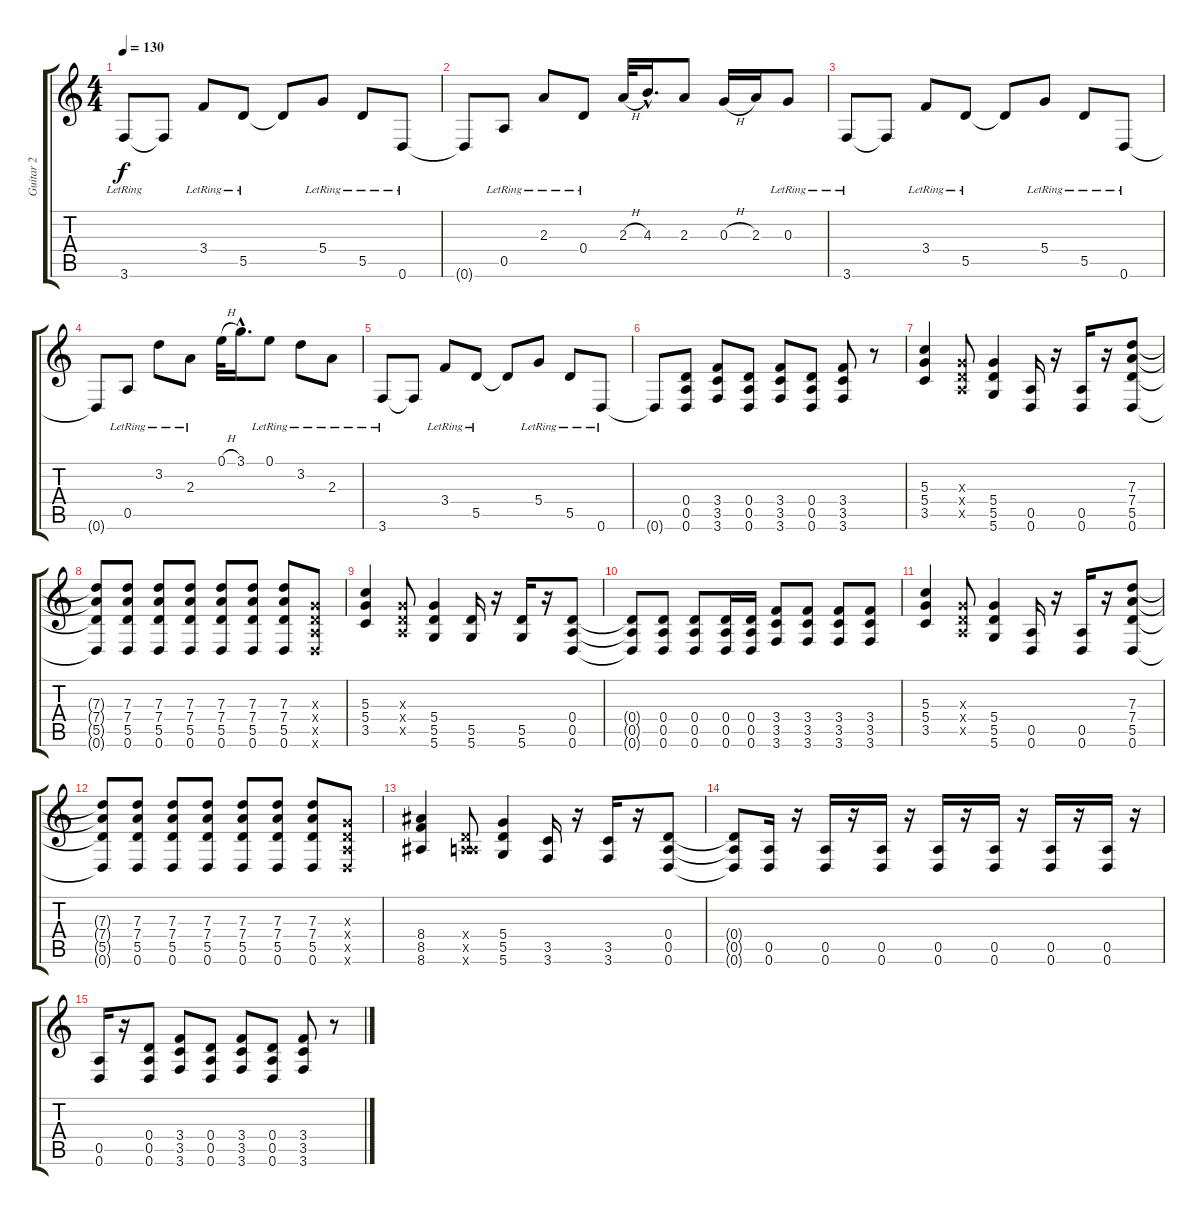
\track ("Guitar 2" "Guitar 2") {instrument overdrivenguitar}
\staff {score tabs}
\tuning (E4 B3 G3 D3 A2 D2) {hide}
\ts (4 4)
\tempo 130
\clef g2
\ks c
3.6{lr}.8{dy f} 3.6{t}.8 3.4{lr}.8 5.5{lr}.8 5.5{t}.8 5.4{lr}.8 5.5{lr}.8 0.6{lr}.8 |
0.6{t}.8 0.5{lr}.8 2.3{lr}.8 0.4{lr}.8 2.3{h}.32 4.3{hac}.16{d} 2.3.8 0.3{h}.16 2.3.16 0.3{lr}.8 |
3.6{lr}.8 3.6{t}.8 3.4{lr}.8 5.5{lr}.8 5.5{t}.8 5.4{lr}.8 5.5{lr}.8 0.6{lr}.8 |
0.6{t}.8 0.5{lr}.8 3.2{lr}.8 2.3{lr}.8 0.1{h}.32 3.1{hac}.16{d} 0.1{lr}.8 3.2{lr}.8 2.3{lr}.8 |
3.6{lr}.8 3.6{t}.8 3.4{lr}.8 5.5{lr}.8 5.5{t}.8 5.4{lr}.8 5.5{lr}.8 0.6{lr}.8 |
0.6{t}.8 (0.4 0.5 0.6).8{volume 16 instrument overdrivenguitar} (3.4 3.5 3.6).8 (0.4 0.5 0.6).8 (3.4 3.5 3.6).8 (0.4 0.5 0.6).8 (3.4 3.5 3.6).8 r.8 |
(5.3 5.4 3.5).4 (0.3{x} 0.4{x} 0.5{x}).8 (5.4 5.5 5.6).4 (0.5 0.6).16 r.16 (0.5 0.6).16 r.16 (7.3 7.4 5.5 0.6).8 |
(7.3{t} 7.4{t} 5.5{t} 0.6{t}).8 (7.3 7.4 5.5 0.6).8 (7.3 7.4 5.5 0.6).8 (7.3 7.4 5.5 0.6).8 (7.3 7.4 5.5 0.6).8 (7.3 7.4 5.5 0.6).8 (7.3 7.4 5.5 0.6).8 (0.3{x} 0.4{x} 0.5{x} 0.6{x}).8 |
(5.3 5.4 3.5).4 (0.3{x} 0.4{x} 0.5{x}).8 (5.4 5.5 5.6).4 (5.5 5.6).16 r.16 (5.5 5.6).16 r.16 (0.4 0.5 0.6).8 |
(0.4{t} 0.5{t} 0.6{t}).8 (0.4 0.5 0.6).8 (0.4 0.5 0.6).8 (0.4 0.5 0.6).16 (0.4 0.5 0.6).16 (3.4 3.5 3.6).8 (3.4 3.5 3.6).8 (3.4 3.5 3.6).8 (3.4 3.5 3.6).8 |
(5.3 5.4 3.5).4 (0.3{x} 0.4{x} 0.5{x}).8 (5.4 5.5 5.6).4 (0.5 0.6).16 r.16 (0.5 0.6).16 r.16 (7.3 7.4 5.5 0.6).8 |
(7.3{t} 7.4{t} 5.5{t} 0.6{t}).8 (7.3 7.4 5.5 0.6).8 (7.3 7.4 5.5 0.6).8 (7.3 7.4 5.5 0.6).8 (7.3 7.4 5.5 0.6).8 (7.3 7.4 5.5 0.6).8 (7.3 7.4 5.5 0.6).8 (0.3{x} 0.4{x} 0.5{x} 0.6{x}).8 |
(8.4 8.5 8.6).4 (0.4{x} 0.5{x} 7.6{x}).8 (5.4 5.5 5.6).4 (3.5 3.6).16 r.16 (3.5 3.6).16 r.16 (0.4 0.5 0.6).8 |
(0.4{t} 0.5{t} 0.6{t}).8 (0.5 0.6).16 r.16 (0.5 0.6).16 r.16 (0.5 0.6).16 r.16 (0.5 0.6).16 r.16 (0.5 0.6).16 r.16 (0.5 0.6).16 r.16 (0.5 0.6).16 r.16 |
(0.5 0.6).16 r.16 (0.4 0.5 0.6).8 (3.4 3.5 3.6).8 (0.4 0.5 0.6).8 (3.4 3.5 3.6).8 (0.4 0.5 0.6).8 (3.4 3.5 3.6).8 r.8
